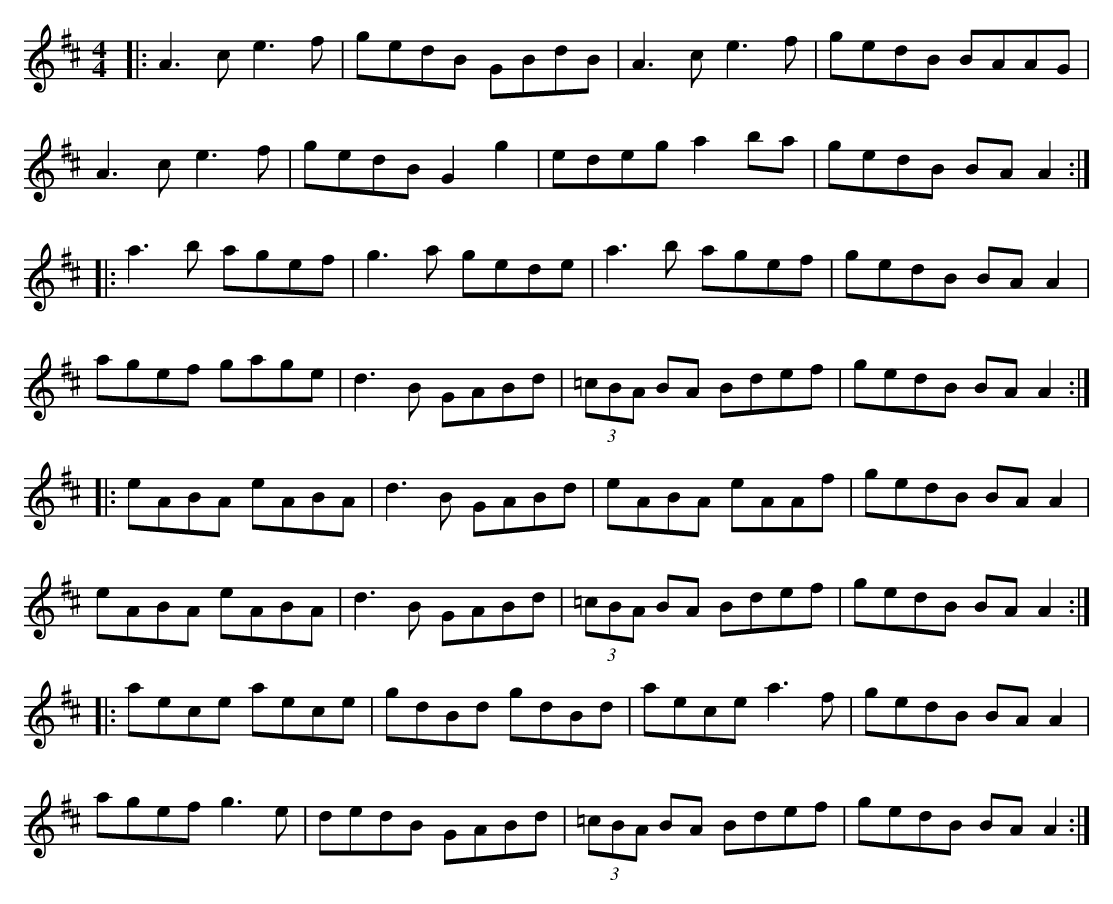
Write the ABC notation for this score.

X:1
M:4/4
K:Amix
|:A3c e3f|gedB GBdB|A3c e3f|gedB BAAG|
A3c e3f|gedB G2 g2|edeg a2 ba|gedB BA A2:|
|:a3b agef|g3a gede|a3b agef|gedB BA A2|
agef gage|d3B GABd|(3=cBA BA Bdef|gedB BA A2:|
|:eABA eABA|d3B GABd|eABA eAAf|gedB BA A2|
eABA eABA|d3B GABd|(3=cBA BA Bdef|gedB BA A2:|
|:aece aece|gdBd gdBd|aece a3f|gedB BA A2|
agef g3e|dedB GABd|(3=cBA BA Bdef|gedB BA A2:|
